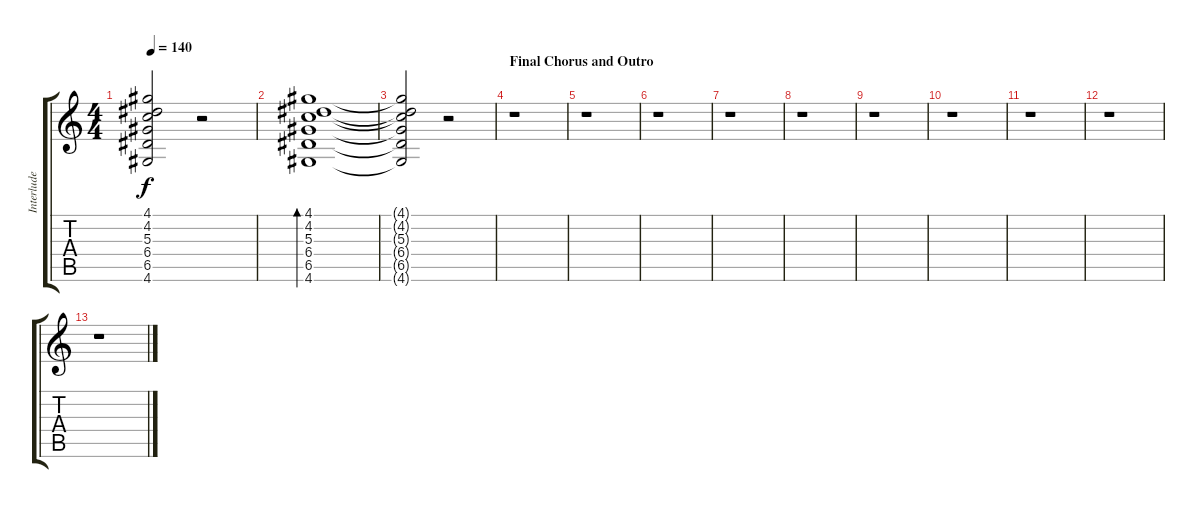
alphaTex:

\track ("Interlude Back Guitar" "Interlude ") {instrument distortionguitar}
\staff {score tabs}
\tuning (E4 B3 G3 D3 A2 E2) {hide}
\ts (4 4)
\tempo 140
\clef g2
\ks c
(4.1{t} 4.2{t} 5.3{t} 6.4{t} 6.5{t} 4.6{t}).2{dy f} r.2{volume 13} |
(4.1 4.2 5.3 6.4 6.5 4.6).1{bd 240 volume 0} |
(4.1{t} 4.2{t} 5.3{t} 6.4{t} 6.5{t} 4.6{t}).2 r.2 |
\section ("" "Final Chorus and Outro")
r.1 |
r.1 |
r.1 |
r.1 |
r.1 |
r.1 |
r.1 |
r.1 |
r.1 |
r.1
